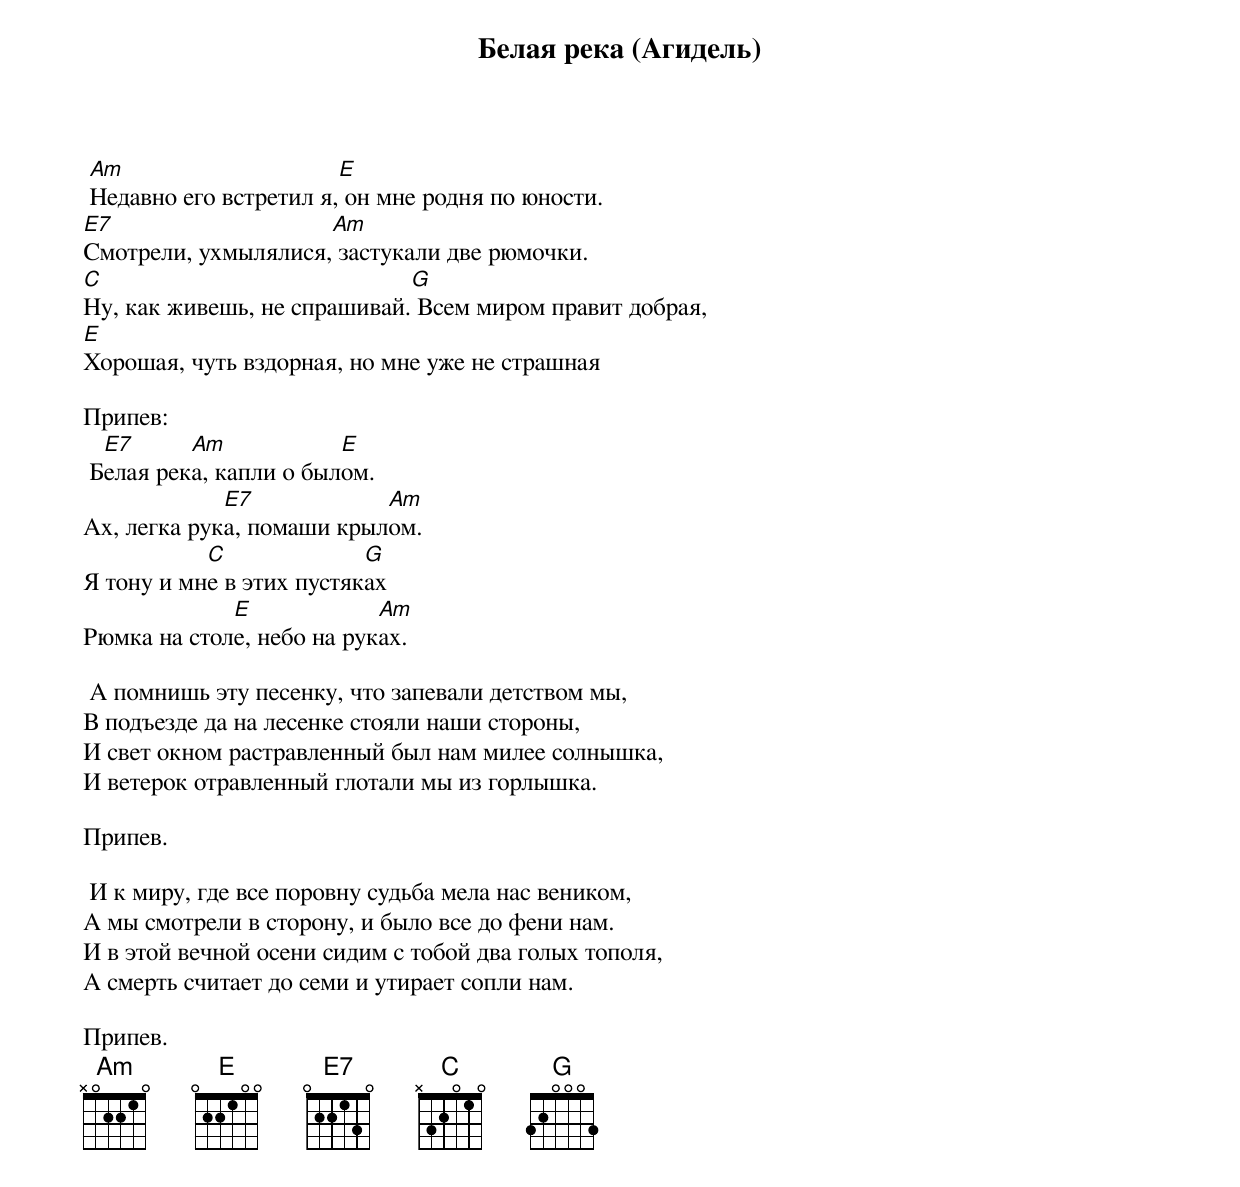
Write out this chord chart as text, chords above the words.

                     Белая река (Агидель)

 Am                     E
 Недавно его встретил я, он мне родня по юности.
E7                   Am
Смотрели, ухмылялися, застукали две рюмочки.
C                            G
Ну, как живешь, не спрашивай. Всем миром правит добрая,
E
Хорошая, чуть вздорная, но мне уже не страшная

Припев:
  E7      Am            E
 Белая река, капли о былом.
             E7            Am
Ах, легка рука, помаши крылом.
           C              G
Я тону и мне в этих пустяках
             E             Am
Рюмка на столе, небо на руках.

 А помнишь эту песенку, что запевали детством мы,
В подъезде да на лесенке стояли наши стороны,
И свет окном растравленный был нам милее солнышка,
И ветерок отравленный глотали мы из горлышка.

Припев.

 И к миру, где все поровну судьба мела нас веником,
А мы смотрели в сторону, и было все до фени нам.
И в этой вечной осени сидим с тобой два голых тополя,
А смерть считает до семи и утирает сопли нам.

Припев.
